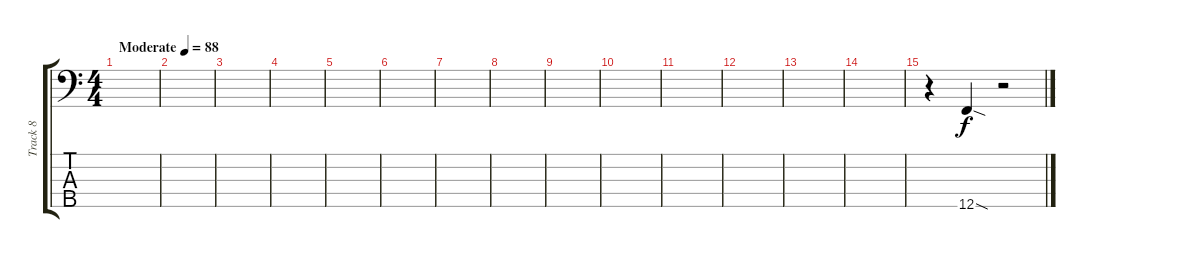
\track ("Track 8" "Track 8") {instrument fretlessbass}
\staff {score tabs}
\tuning (Db2 Ab1 Eb1 Bb0 F0) {hide}
\ts (4 4)
\tempo (88 "Moderate")
\clef f4
\ks c
|
|
|
|
|
|
|
|
|
|
|
|
|
|
r.4 12.5{sod}.4 r.2
